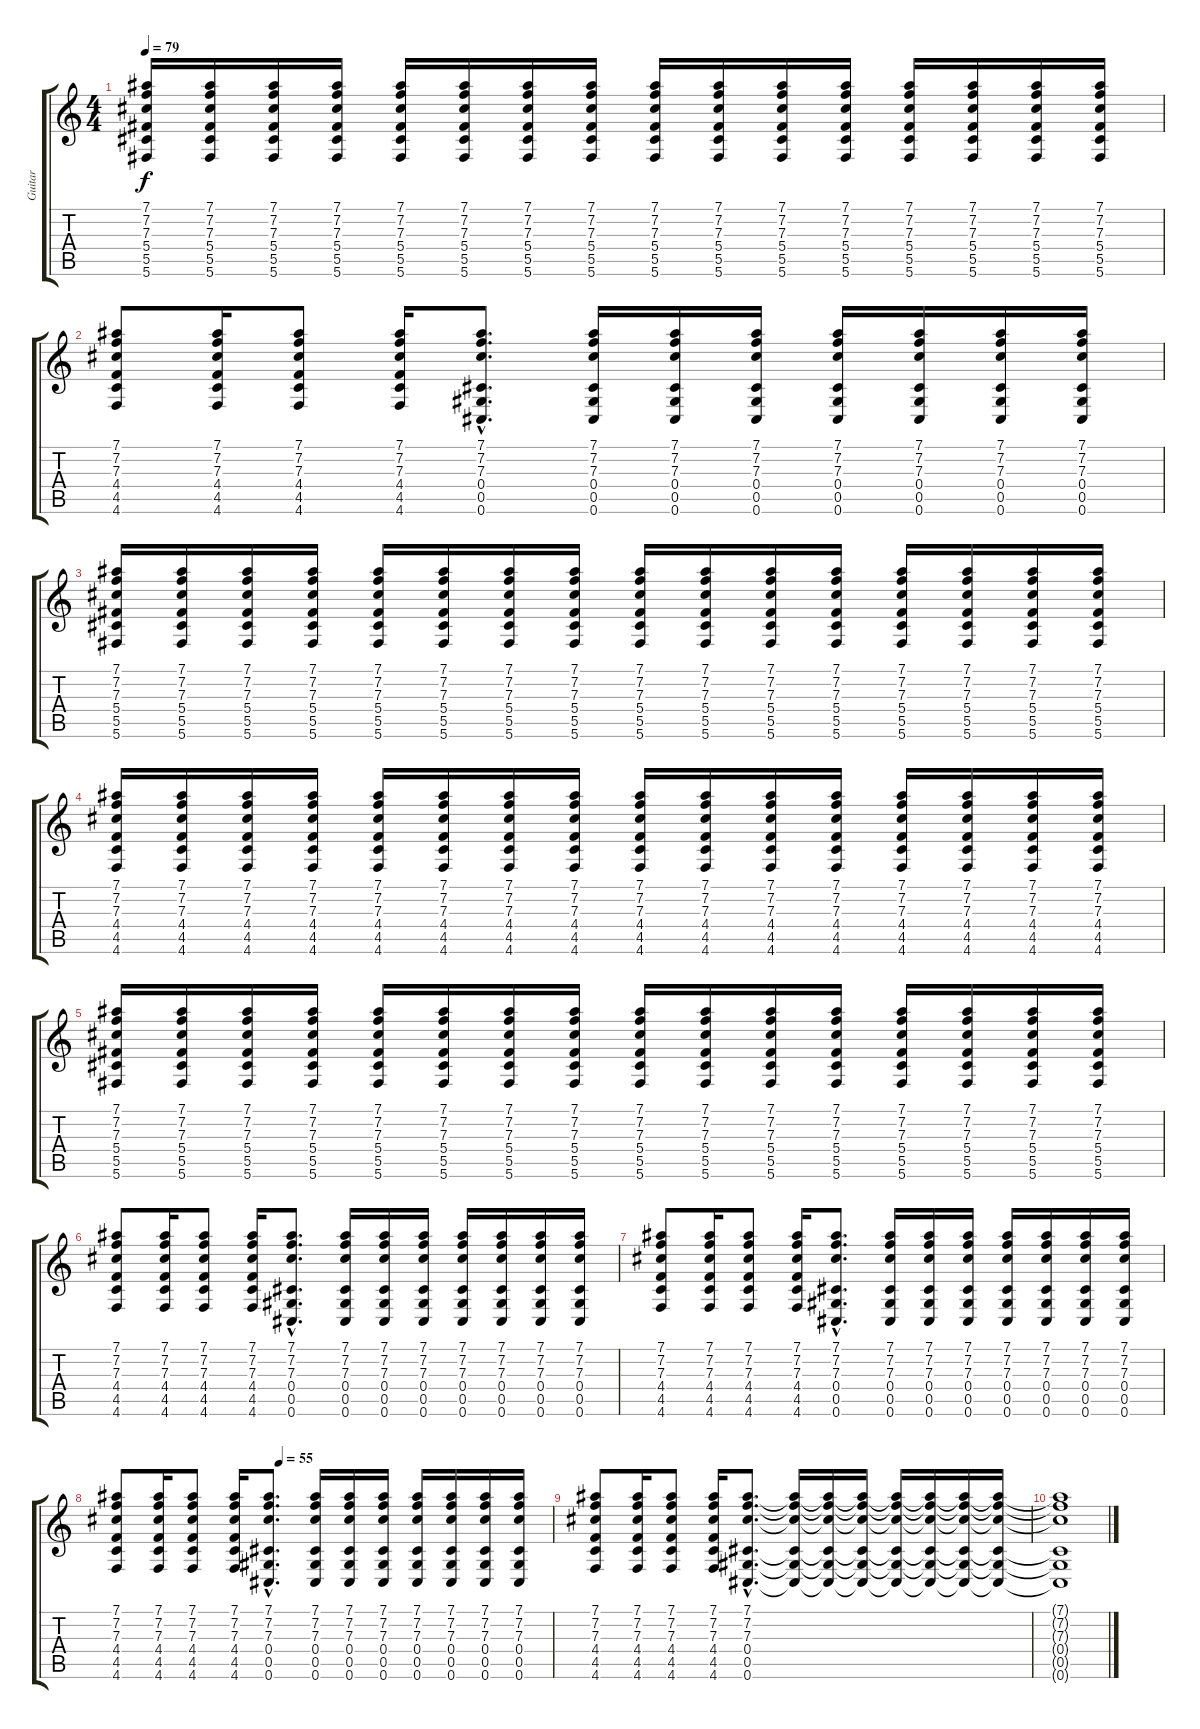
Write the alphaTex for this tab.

\track ("Guitar" "Guitar") {instrument distortionguitar}
\staff {score tabs}
\tuning (Eb4 Bb3 Gb3 Db3 Ab2 Db2) {hide}
\ts (4 4)
\tempo 79
\clef g2
\ks c
(7.1 7.2 7.3 5.4 5.5 5.6).16{dy f instrument distortionguitar} (7.1 7.2 7.3 5.4 5.5 5.6).16 (7.1 7.2 7.3 5.4 5.5 5.6).16 (7.1 7.2 7.3 5.4 5.5 5.6).16 (7.1 7.2 7.3 5.4 5.5 5.6).16 (7.1 7.2 7.3 5.4 5.5 5.6).16 (7.1 7.2 7.3 5.4 5.5 5.6).16 (7.1 7.2 7.3 5.4 5.5 5.6).16 (7.1 7.2 7.3 5.4 5.5 5.6).16 (7.1 7.2 7.3 5.4 5.5 5.6).16 (7.1 7.2 7.3 5.4 5.5 5.6).16 (7.1 7.2 7.3 5.4 5.5 5.6).16 (7.1 7.2 7.3 5.4 5.5 5.6).16 (7.1 7.2 7.3 5.4 5.5 5.6).16 (7.1 7.2 7.3 5.4 5.5 5.6).16 (7.1 7.2 7.3 5.4 5.5 5.6).16 |
(7.1 7.2 7.3 4.4 4.5 4.6).8 (7.1 7.2 7.3 4.4 4.5 4.6).16 (7.1 7.2 7.3 4.4 4.5 4.6).8 (7.1 7.2 7.3 4.4 4.5 4.6).16 (7.1{hac} 7.2{hac} 7.3{hac} 0.4{hac} 0.5{hac} 0.6{hac}).8{d} (7.1 7.2 7.3 0.4 0.5 0.6).16 (7.1 7.2 7.3 0.4 0.5 0.6).16 (7.1 7.2 7.3 0.4 0.5 0.6).16 (7.1 7.2 7.3 0.4 0.5 0.6).16 (7.1 7.2 7.3 0.4 0.5 0.6).16 (7.1 7.2 7.3 0.4 0.5 0.6).16 (7.1 7.2 7.3 0.4 0.5 0.6).16 |
(7.1 7.2 7.3 5.4 5.5 5.6).16{instrument distortionguitar} (7.1 7.2 7.3 5.4 5.5 5.6).16 (7.1 7.2 7.3 5.4 5.5 5.6).16 (7.1 7.2 7.3 5.4 5.5 5.6).16 (7.1 7.2 7.3 5.4 5.5 5.6).16 (7.1 7.2 7.3 5.4 5.5 5.6).16 (7.1 7.2 7.3 5.4 5.5 5.6).16 (7.1 7.2 7.3 5.4 5.5 5.6).16 (7.1 7.2 7.3 5.4 5.5 5.6).16 (7.1 7.2 7.3 5.4 5.5 5.6).16 (7.1 7.2 7.3 5.4 5.5 5.6).16 (7.1 7.2 7.3 5.4 5.5 5.6).16 (7.1 7.2 7.3 5.4 5.5 5.6).16 (7.1 7.2 7.3 5.4 5.5 5.6).16 (7.1 7.2 7.3 5.4 5.5 5.6).16 (7.1 7.2 7.3 5.4 5.5 5.6).16 |
(7.1 7.2 7.3 4.4 4.5 4.6).16 (7.1 7.2 7.3 4.4 4.5 4.6).16 (7.1 7.2 7.3 4.4 4.5 4.6).16 (7.1 7.2 7.3 4.4 4.5 4.6).16 (7.1 7.2 7.3 4.4 4.5 4.6).16 (7.1 7.2 7.3 4.4 4.5 4.6).16 (7.1 7.2 7.3 4.4 4.5 4.6).16 (7.1 7.2 7.3 4.4 4.5 4.6).16 (7.1 7.2 7.3 4.4 4.5 4.6).16 (7.1 7.2 7.3 4.4 4.5 4.6).16 (7.1 7.2 7.3 4.4 4.5 4.6).16 (7.1 7.2 7.3 4.4 4.5 4.6).16 (7.1 7.2 7.3 4.4 4.5 4.6).16 (7.1 7.2 7.3 4.4 4.5 4.6).16 (7.1 7.2 7.3 4.4 4.5 4.6).16 (7.1 7.2 7.3 4.4 4.5 4.6).16 |
(7.1 7.2 7.3 5.4 5.5 5.6).16{instrument distortionguitar} (7.1 7.2 7.3 5.4 5.5 5.6).16 (7.1 7.2 7.3 5.4 5.5 5.6).16 (7.1 7.2 7.3 5.4 5.5 5.6).16 (7.1 7.2 7.3 5.4 5.5 5.6).16 (7.1 7.2 7.3 5.4 5.5 5.6).16 (7.1 7.2 7.3 5.4 5.5 5.6).16 (7.1 7.2 7.3 5.4 5.5 5.6).16 (7.1 7.2 7.3 5.4 5.5 5.6).16 (7.1 7.2 7.3 5.4 5.5 5.6).16 (7.1 7.2 7.3 5.4 5.5 5.6).16 (7.1 7.2 7.3 5.4 5.5 5.6).16 (7.1 7.2 7.3 5.4 5.5 5.6).16 (7.1 7.2 7.3 5.4 5.5 5.6).16 (7.1 7.2 7.3 5.4 5.5 5.6).16 (7.1 7.2 7.3 5.4 5.5 5.6).16 |
(7.1 7.2 7.3 4.4 4.5 4.6).8 (7.1 7.2 7.3 4.4 4.5 4.6).16 (7.1 7.2 7.3 4.4 4.5 4.6).8 (7.1 7.2 7.3 4.4 4.5 4.6).16 (7.1{hac} 7.2{hac} 7.3{hac} 0.4{hac} 0.5{hac} 0.6{hac}).8{d} (7.1 7.2 7.3 0.4 0.5 0.6).16 (7.1 7.2 7.3 0.4 0.5 0.6).16 (7.1 7.2 7.3 0.4 0.5 0.6).16 (7.1 7.2 7.3 0.4 0.5 0.6).16 (7.1 7.2 7.3 0.4 0.5 0.6).16 (7.1 7.2 7.3 0.4 0.5 0.6).16 (7.1 7.2 7.3 0.4 0.5 0.6).16 |
(7.1 7.2 7.3 4.4 4.5 4.6).8 (7.1 7.2 7.3 4.4 4.5 4.6).16 (7.1 7.2 7.3 4.4 4.5 4.6).8 (7.1 7.2 7.3 4.4 4.5 4.6).16 (7.1{hac} 7.2{hac} 7.3{hac} 0.4{hac} 0.5{hac} 0.6{hac}).8{d} (7.1 7.2 7.3 0.4 0.5 0.6).16 (7.1 7.2 7.3 0.4 0.5 0.6).16 (7.1 7.2 7.3 0.4 0.5 0.6).16 (7.1 7.2 7.3 0.4 0.5 0.6).16 (7.1 7.2 7.3 0.4 0.5 0.6).16 (7.1 7.2 7.3 0.4 0.5 0.6).16 (7.1 7.2 7.3 0.4 0.5 0.6).16 |
\tempo (55 0.375)
(7.1 7.2 7.3 4.4 4.5 4.6).8 (7.1 7.2 7.3 4.4 4.5 4.6).16 (7.1 7.2 7.3 4.4 4.5 4.6).8 (7.1 7.2 7.3 4.4 4.5 4.6).16 (7.1{hac} 7.2{hac} 7.3{hac} 0.4{hac} 0.5{hac} 0.6{hac}).8{d} (7.1 7.2 7.3 0.4 0.5 0.6).16 (7.1 7.2 7.3 0.4 0.5 0.6).16 (7.1 7.2 7.3 0.4 0.5 0.6).16 (7.1 7.2 7.3 0.4 0.5 0.6).16 (7.1 7.2 7.3 0.4 0.5 0.6).16 (7.1 7.2 7.3 0.4 0.5 0.6).16 (7.1 7.2 7.3 0.4 0.5 0.6).16 |
(7.1 7.2 7.3 4.4 4.5 4.6).8 (7.1 7.2 7.3 4.4 4.5 4.6).16 (7.1 7.2 7.3 4.4 4.5 4.6).8 (7.1 7.2 7.3 4.4 4.5 4.6).16 (7.1{hac} 7.2{hac} 7.3{hac} 0.4{hac} 0.5{hac} 0.6{hac}).8{d volume 0} (7.1{t} 7.2{t} 7.3{t} 0.4{t} 0.5{t} 0.6{t}).16 (7.1{t} 7.2{t} 7.3{t} 0.4{t} 0.5{t} 0.6{t}).16 (7.1{t} 7.2{t} 7.3{t} 0.4{t} 0.5{t} 0.6{t}).16 (7.1{t} 7.2{t} 7.3{t} 0.4{t} 0.5{t} 0.6{t}).16 (7.1{t} 7.2{t} 7.3{t} 0.4{t} 0.5{t} 0.6{t}).16 (7.1{t} 7.2{t} 7.3{t} 0.4{t} 0.5{t} 0.6{t}).16 (7.1{t} 7.2{t} 7.3{t} 0.4{t} 0.5{t} 0.6{t}).16 |
(7.1{t} 7.2{t} 7.3{t} 0.4{t} 0.5{t} 0.6{t}).1
